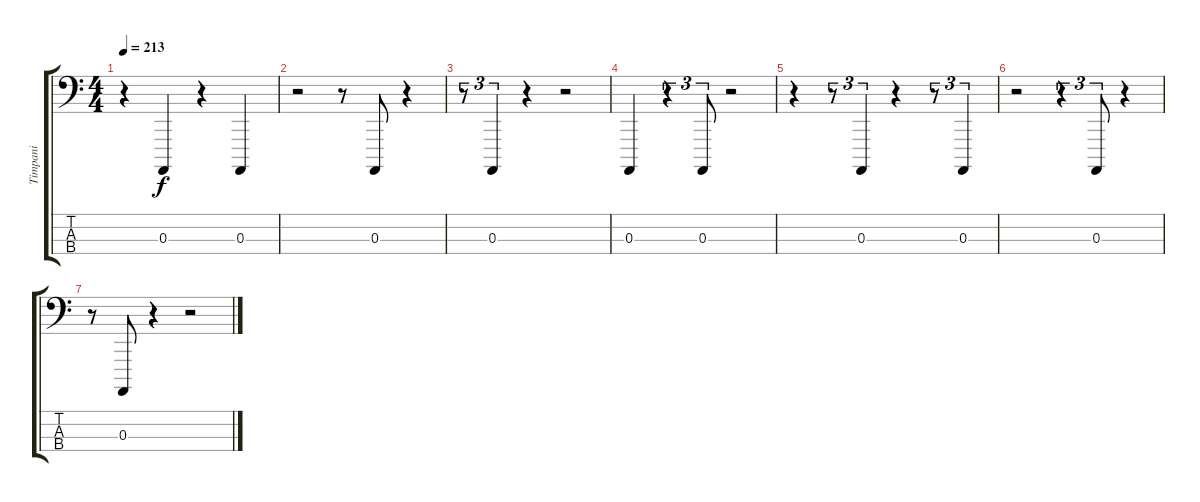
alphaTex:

\track ("Timpani" "Timpani") {instrument timpani}
\staff {score tabs}
\tuning (G1 D1 A0 E0) {hide}
\ts (4 4)
\tempo 213
\clef f4
\ks c
r.4{dy f} 0.3.4 r.4 0.3.4 |
r.2 r.8 0.3.8 r.4 |
r.8{tu (3 2)} 0.3.4{tu (3 2)} r.4 r.2 |
0.3.4 r.4{tu (3 2)} 0.3.8{tu (3 2)} r.2 |
r.4 r.8{tu (3 2)} 0.3.4{tu (3 2)} r.4 r.8{tu (3 2)} 0.3.4{tu (3 2)} |
r.2 r.4{tu (3 2)} 0.3.8{tu (3 2)} r.4 |
r.8 0.3.8 r.4 r.2
